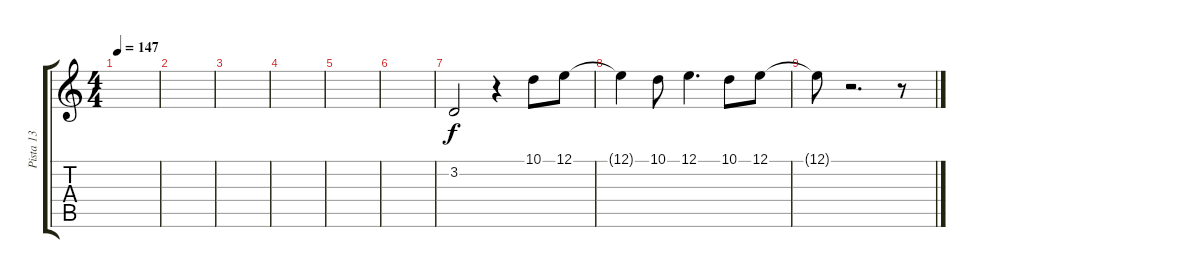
\track ("Pista 13" "Pista 13") {instrument lead1square}
\staff {score tabs}
\tuning (E4 B3 G3 D3 A2 E2) {hide}
\ts (4 4)
\tempo 147
\clef g2
\ks c
|
|
|
|
|
|
3.2.2 r.4 10.1.8 12.1.8 |
12.1{t}.4 10.1.8 12.1.4{d} 10.1.8 12.1.8 |
12.1{t}.8 r.2{d} r.8
